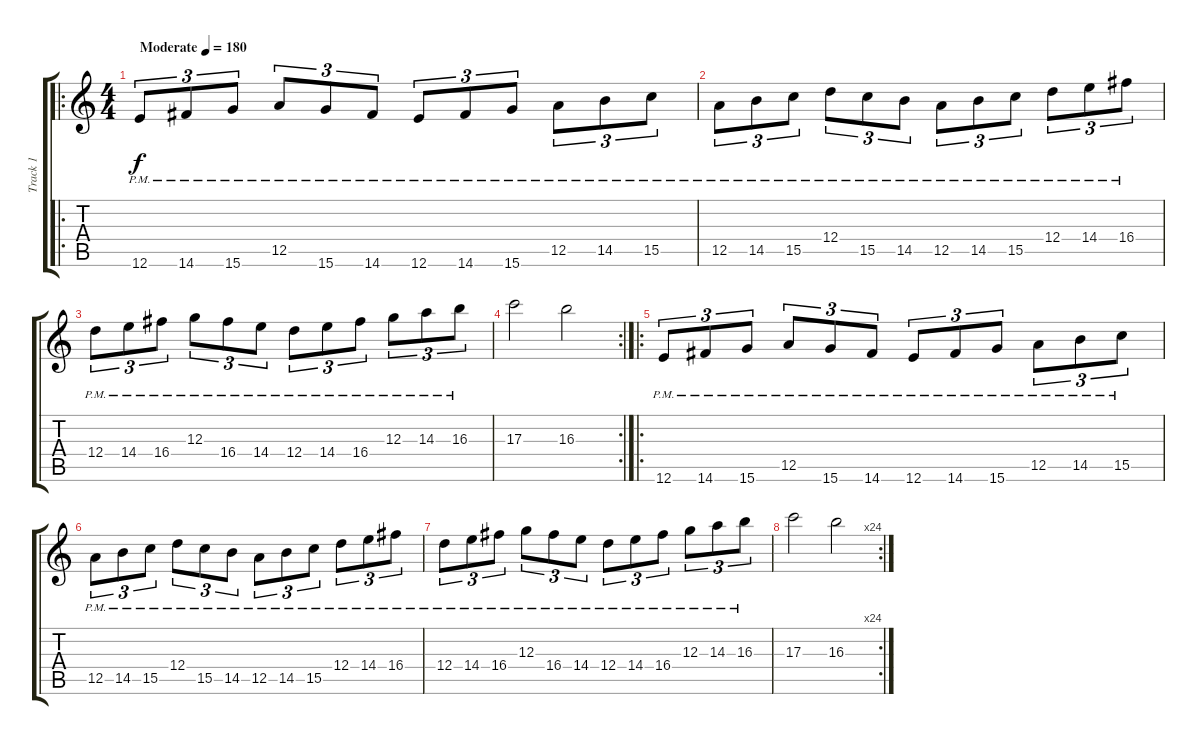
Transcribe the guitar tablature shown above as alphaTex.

\track ("Track 1" "Track 1") {instrument distortionguitar}
\staff {score tabs}
\tuning (E4 B3 G3 D3 A2 E2) {hide}
\ro
\ts (4 4)
\tempo (180 "Moderate")
\clef g2
\ks c
12.6{pm}.8{tu (3 2) dy f instrument distortionguitar} 14.6{pm}.8{tu (3 2)} 15.6{pm}.8{tu (3 2)} 12.5{pm}.8{tu (3 2)} 15.6{pm}.8{tu (3 2)} 14.6{pm}.8{tu (3 2)} 12.6{pm}.8{tu (3 2)} 14.6{pm}.8{tu (3 2)} 15.6{pm}.8{tu (3 2)} 12.5{pm}.8{tu (3 2)} 14.5{pm}.8{tu (3 2)} 15.5{pm}.8{tu (3 2)} |
12.5{pm}.8{tu (3 2)} 14.5{pm}.8{tu (3 2)} 15.5{pm}.8{tu (3 2)} 12.4{pm}.8{tu (3 2)} 15.5{pm}.8{tu (3 2)} 14.5{pm}.8{tu (3 2)} 12.5{pm}.8{tu (3 2)} 14.5{pm}.8{tu (3 2)} 15.5{pm}.8{tu (3 2)} 12.4{pm}.8{tu (3 2)} 14.4{pm}.8{tu (3 2)} 16.4{pm}.8{tu (3 2)} |
12.4{pm}.8{tu (3 2)} 14.4{pm}.8{tu (3 2)} 16.4{pm}.8{tu (3 2)} 12.3{pm}.8{tu (3 2)} 16.4{pm}.8{tu (3 2)} 14.4{pm}.8{tu (3 2)} 12.4{pm}.8{tu (3 2)} 14.4{pm}.8{tu (3 2)} 16.4{pm}.8{tu (3 2)} 12.3{pm}.8{tu (3 2)} 14.3{pm}.8{tu (3 2)} 16.3{pm}.8{tu (3 2)} |
\rc 2
17.3.2 16.3.2 |
\ro
12.6{pm}.8{tu (3 2)} 14.6{pm}.8{tu (3 2)} 15.6{pm}.8{tu (3 2)} 12.5{pm}.8{tu (3 2)} 15.6{pm}.8{tu (3 2)} 14.6{pm}.8{tu (3 2)} 12.6{pm}.8{tu (3 2)} 14.6{pm}.8{tu (3 2)} 15.6{pm}.8{tu (3 2)} 12.5{pm}.8{tu (3 2)} 14.5{pm}.8{tu (3 2)} 15.5{pm}.8{tu (3 2)} |
12.5{pm}.8{tu (3 2)} 14.5{pm}.8{tu (3 2)} 15.5{pm}.8{tu (3 2)} 12.4{pm}.8{tu (3 2)} 15.5{pm}.8{tu (3 2)} 14.5{pm}.8{tu (3 2)} 12.5{pm}.8{tu (3 2)} 14.5{pm}.8{tu (3 2)} 15.5{pm}.8{tu (3 2)} 12.4{pm}.8{tu (3 2)} 14.4{pm}.8{tu (3 2)} 16.4{pm}.8{tu (3 2)} |
12.4{pm}.8{tu (3 2)} 14.4{pm}.8{tu (3 2)} 16.4{pm}.8{tu (3 2)} 12.3{pm}.8{tu (3 2)} 16.4{pm}.8{tu (3 2)} 14.4{pm}.8{tu (3 2)} 12.4{pm}.8{tu (3 2)} 14.4{pm}.8{tu (3 2)} 16.4{pm}.8{tu (3 2)} 12.3{pm}.8{tu (3 2)} 14.3{pm}.8{tu (3 2)} 16.3{pm}.8{tu (3 2)} |
\rc 24
17.3.2 16.3.2
